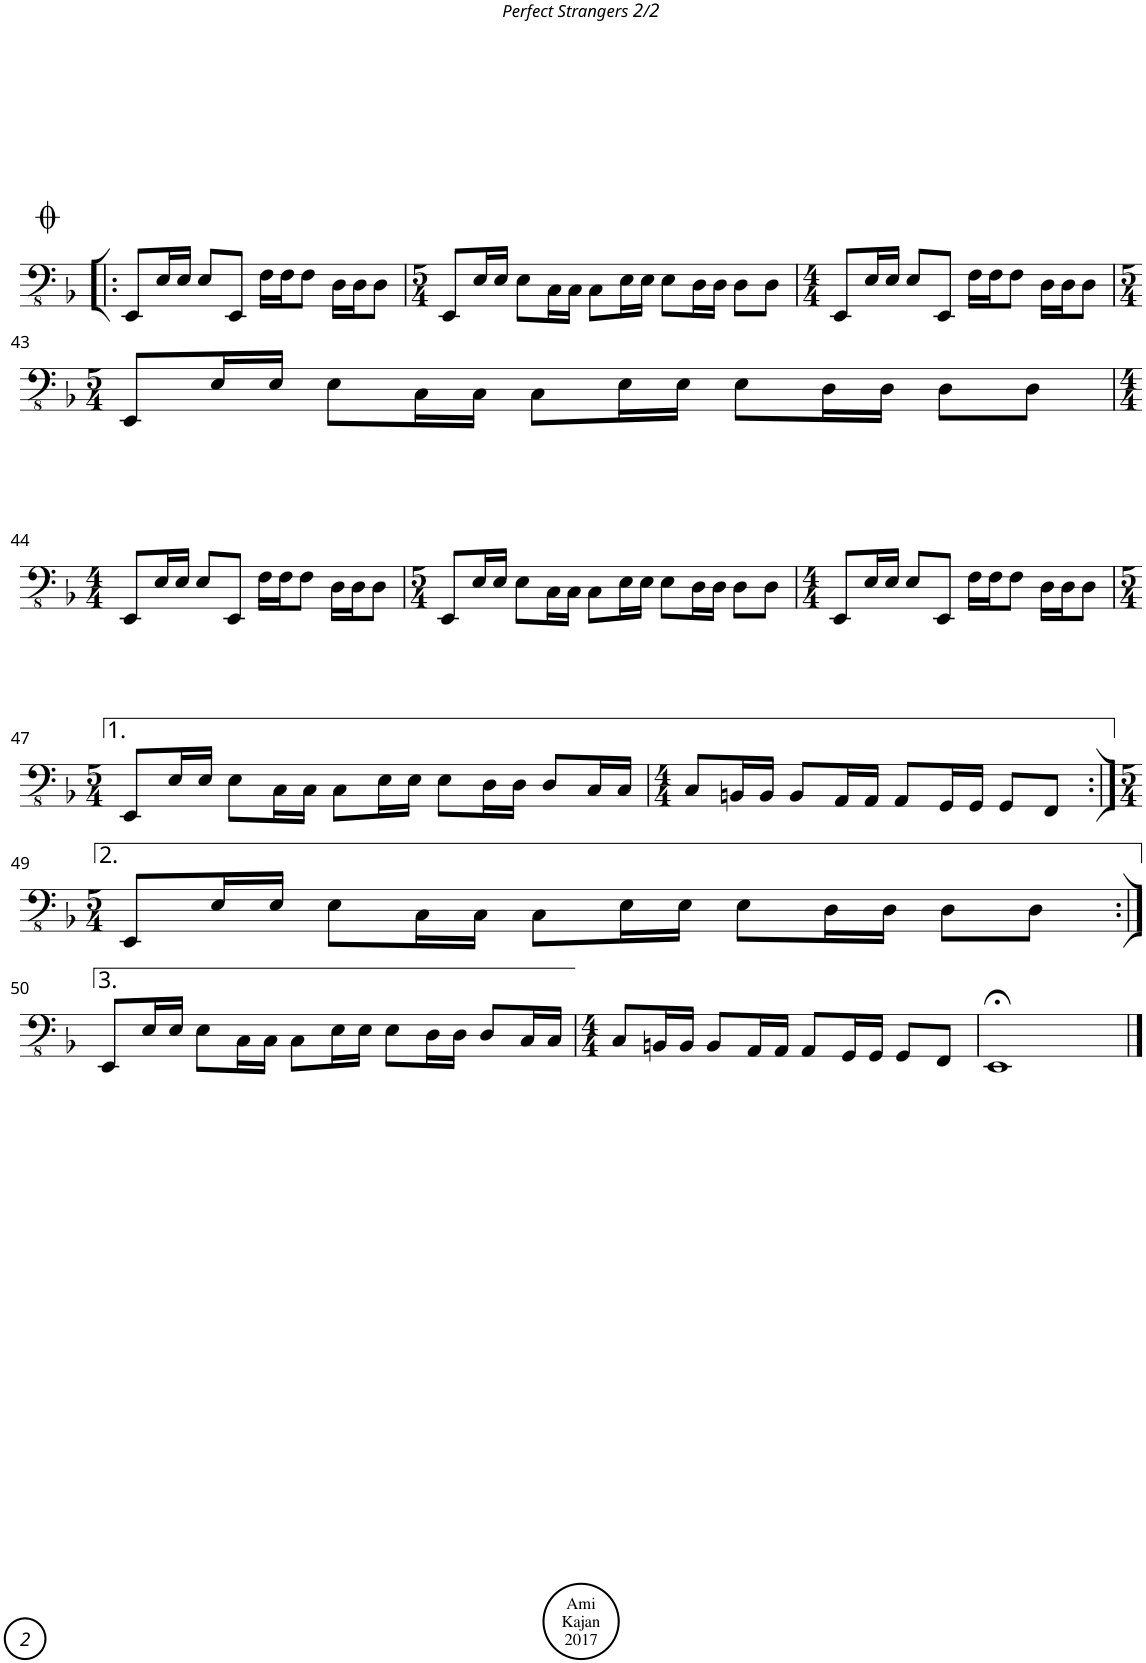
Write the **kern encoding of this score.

**kern
*part1
*staff1
*I"Akustinen basso
*I'Basso
!!LO:PB:g=z
*clefFv4
*k[b-]
*M4/4
=40!|:
8EEE/L
16EE/L
16EE/JJ
8EE/L
8EEE/J
16FF\LL
16FF\J
8FF\J
16DD\LL
16DD\J
8DD\J
=41
*M5/4
8EEE/L
16EE/L
16EE/JJ
8EE\L
16CC\L
16CC\JJ
8CC\L
16EE\L
16EE\JJ
8EE\L
16DD\L
16DD\JJ
8DD\L
8DD\J
=42
*M4/4
8EEE/L
16EE/L
16EE/JJ
8EE/L
8EEE/J
16FF\LL
16FF\J
8FF\J
16DD\LL
16DD\J
8DD\J
!!LO:LB:g=z
=43
*M5/4
8EEE/L
16EE/L
16EE/JJ
8EE\L
16CC\L
16CC\JJ
8CC\L
16EE\L
16EE\JJ
8EE\L
16DD\L
16DD\JJ
8DD\L
8DD\J
!!LO:LB:g=z
=44
*M4/4
8EEE/L
16EE/L
16EE/JJ
8EE/L
8EEE/J
16FF\LL
16FF\J
8FF\J
16DD\LL
16DD\J
8DD\J
=45
*M5/4
8EEE/L
16EE/L
16EE/JJ
8EE\L
16CC\L
16CC\JJ
8CC\L
16EE\L
16EE\JJ
8EE\L
16DD\L
16DD\JJ
8DD\L
8DD\J
=46
*M4/4
8EEE/L
16EE/L
16EE/JJ
8EE/L
8EEE/J
16FF\LL
16FF\J
8FF\J
16DD\LL
16DD\J
8DD\J
!!LO:LB:g=z
=47
*M5/4
8EEE/L
16EE/L
16EE/JJ
8EE\L
16CC\L
16CC\JJ
8CC\L
16EE\L
16EE\JJ
8EE\L
16DD\L
16DD\JJ
8DD/L
16CC/L
16CC/JJ
=48
*M4/4
8CC/L
16BBBn/L
16BBB/JJ
8BBB/L
16AAA/L
16AAA/JJ
8AAA/L
16GGG/L
16GGG/JJ
8GGG/L
8FFF/J
!!LO:LB:g=z
=49:|!
*M5/4
8EEE/L
16EE/L
16EE/JJ
8EE\L
16CC\L
16CC\JJ
8CC\L
16EE\L
16EE\JJ
8EE\L
16DD\L
16DD\JJ
8DD\L
8DD\J
!!LO:LB:g=z
=50:|!
8EEE/L
16EE/L
16EE/JJ
8EE\L
16CC\L
16CC\JJ
8CC\L
16EE\L
16EE\JJ
8EE\L
16DD\L
16DD\JJ
8DD/L
16CC/L
16CC/JJ
=51
*M4/4
8CC/L
16BBBn/L
16BBB/JJ
8BBB/L
16AAA/L
16AAA/JJ
8AAA/L
16GGG/L
16GGG/JJ
8GGG/L
8FFF/J
=52
1EEE;<
==
*-
